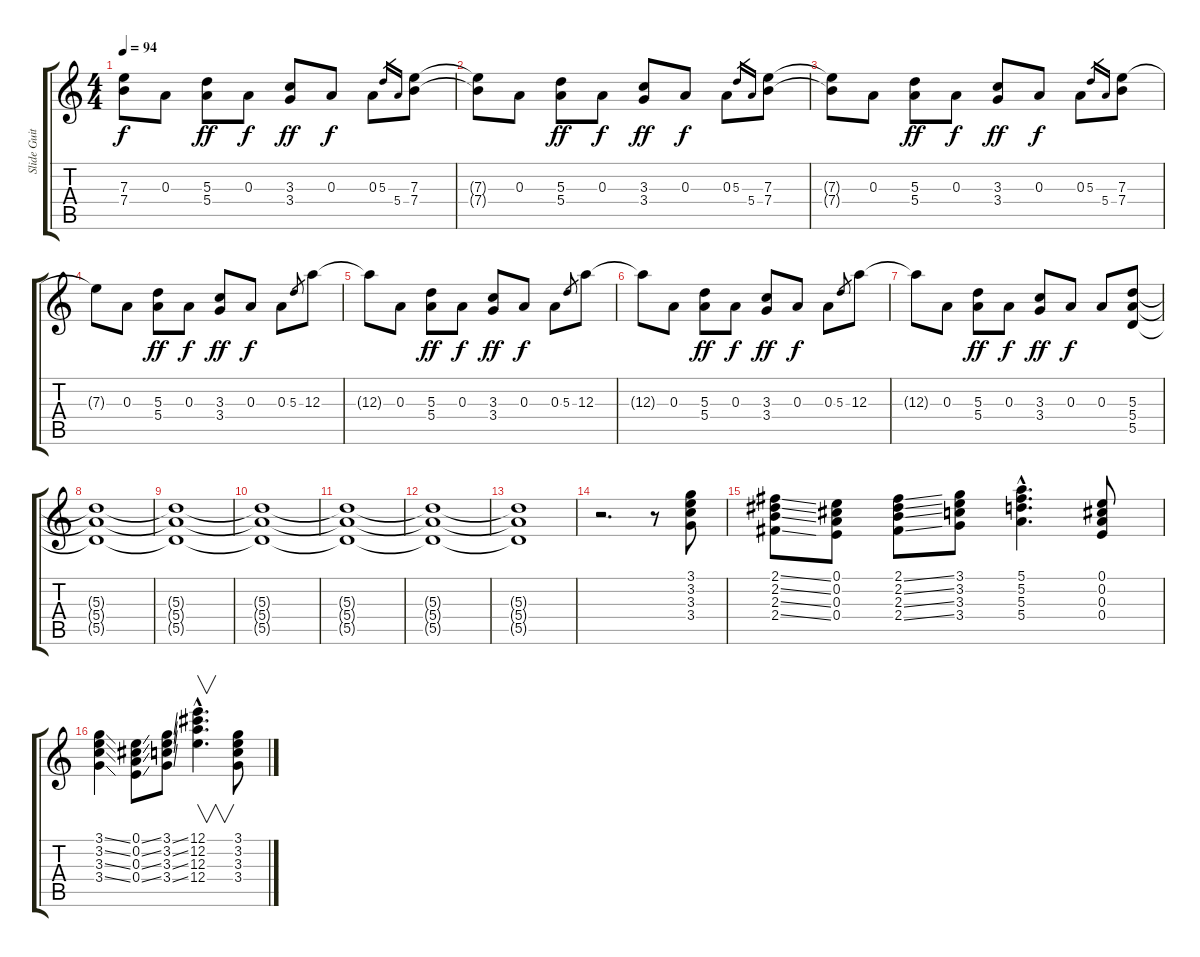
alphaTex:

\track ("Slide Guitar" "Slide Guit") {instrument distortionguitar}
\staff {score tabs}
\tuning (E4 Db4 A3 E3 A2 E2) {hide}
\ts (4 4)
\tempo 94
\clef g2
\ks c
(7.3{t} 7.4{t}).8{dy f} 0.3.8 (5.3 5.4).8{dy ff} 0.3.8{dy f} (3.3 3.4).8{dy ff} 0.3.8{dy f} 0.3.8 5.3.16{gr} 5.4.16{gr} (7.3 7.4).8 |
(7.3{t} 7.4{t}).8 0.3.8 (5.3 5.4).8{dy ff} 0.3.8{dy f} (3.3 3.4).8{dy ff} 0.3.8{dy f} 0.3.8 5.3.16{gr} 5.4.16{gr} (7.3 7.4).8 |
(7.3{t} 7.4{t}).8 0.3.8 (5.3 5.4).8{dy ff} 0.3.8{dy f} (3.3 3.4).8{dy ff} 0.3.8{dy f} 0.3.8 5.3.16{gr} 5.4.16{gr} (7.3 7.4).8 |
7.3{t}.8 0.3.8 (5.3 5.4).8{dy ff} 0.3.8{dy f} (3.3 3.4).8{dy ff} 0.3.8{dy f} 0.3.8 5.3.8{gr} 12.3.8 |
12.3{t}.8 0.3.8 (5.3 5.4).8{dy ff} 0.3.8{dy f} (3.3 3.4).8{dy ff} 0.3.8{dy f} 0.3.8 5.3.8{gr} 12.3.8 |
12.3{t}.8 0.3.8 (5.3 5.4).8{dy ff} 0.3.8{dy f} (3.3 3.4).8{dy ff} 0.3.8{dy f} 0.3.8 5.3.8{gr} 12.3.8 |
12.3{t}.8 0.3.8 (5.3 5.4).8{dy ff} 0.3.8{dy f} (3.3 3.4).8{dy ff} 0.3.8{dy f} 0.3.8 (5.3 5.4 5.5).8 |
(5.3{t} 5.4{t} 5.5{t}).1 |
(5.3{t} 5.4{t} 5.5{t}).1 |
(5.3{t} 5.4{t} 5.5{t}).1 |
(5.3{t} 5.4{t} 5.5{t}).1 |
(5.3{t} 5.4{t} 5.5{t}).1 |
(5.3{t} 5.4{t} 5.5{t}).1 |
r.2{d} r.8 (3.1 3.2 3.3 3.4).8 |
(2.1{ss} 2.2{ss} 2.3{ss} 2.4{ss}).8 (0.1 0.2 0.3 0.4).8 (2.1{ss} 2.2{ss} 2.3{ss} 2.4{ss}).8 (3.1 3.2 3.3 3.4).8 (5.1{hac} 5.2{hac} 5.3{hac} 5.4{hac}).4{d} (0.1 0.2 0.3 0.4).8 |
(3.1{ss} 3.2{ss} 3.3{ss} 3.4{ss}).4 (0.1{ss} 0.2{ss} 0.3{ss} 0.4{ss}).8 (3.1{ss} 3.2{ss} 3.3{ss} 3.4{ss}).8 (12.1{hac} 12.2{hac} 12.3{hac} 12.4{hac}).4{v d} (3.1{ss} 3.2{ss} 3.3{ss} 3.4{ss}).8
